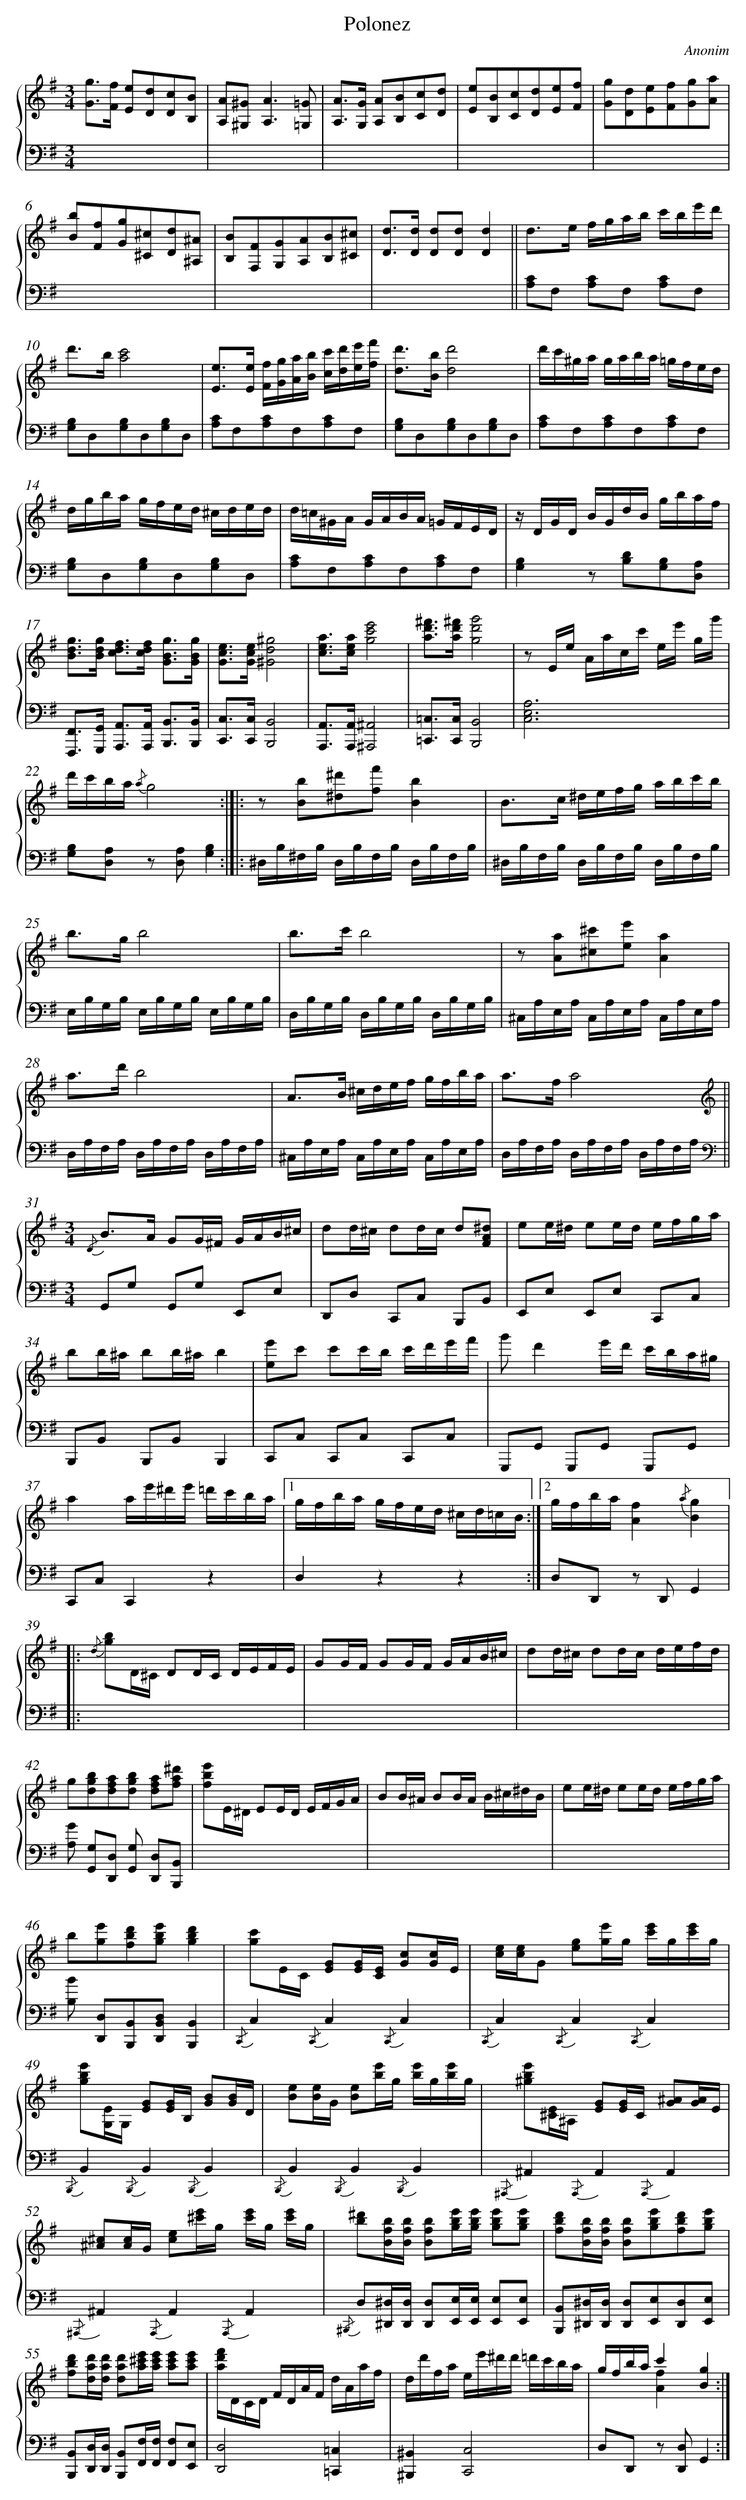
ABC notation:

X:1
T: Polonez
C: Anonim
L: 1/16
M: 3/4
%%staves {1 2}
V: 1 clef=treble
V: 2 clef=bass
K: G
[V:1] [g2G2]>[f2F2] [e2E2][d2D2][c2D2][B2B,2] |
[V:2] x12 |
[V:1] [A2A,2][^G4^G,4]<[A4A,4][=G2=G,2] |
[V:2] x12 |
[V:1] [A2A,2]>[G2G,2] [A2A,2][B2B,2][c2C2][d2D2] |
[V:2] x12 |
[V:1] [e2E2][B2B,2][c2C2][d2D2][e2E2][f2F2] |
[V:2] x12 |
[V:1] [g2G2][d2D2][e2E2][f2F2][g2G2][a2A2] |
[V:2] x12 |
[V:1] [b2B2][f2F2][g2G2][^c2^C2][d2D2][^A2^A,2] |
[V:2] x12 |
[V:1] [B2B,2][F2F,2][G2G,2][A2A,2][B2B,2][^c2^C2] |
[V:2] x12 |
[V:1] [d2D2]>[d2D2] [d2D2][d2D2][d4D4] ||
[V:2] x12 ||
[V:1] d2>e2 fgab c'be'd' |
[V:2] [C2A,2]F,2 [C2A,2]F,2 [C2A,2]F,2 |
[V:1] d'2>b2[c'8a8] |
[V:2] [B,2G,2]D,2[B,2G,2]D,2[B,2G,2]D,2 |
[V:1] [e2E2]>[e2E2] [fF][gG][aA][bB] [c'c][d'd][e'e][f'f] |
[V:2] [C2A,2]F,2[C2A,2]F,2[C2A,2]F,2 |
[V:1] [d'2d2]>[b2B2][d'8d8] |
[V:2] [B,2G,2]D,2[B,2G,2]D,2[B,2G,2]D,2 |
[V:1] d'c'^ga gaba =gfed |
[V:2] [C2A,2]F,2[C2A,2]F,2[C2A,2]F,2 |
[V:1] dgba gfed ^cded |
[V:2] [B,2G,2]D,2[B,2G,2]D,2[B,2G,2]D,2 |
[V:1] d=c^GA GABA =GFED |
[V:2] [C2A,2]F,2[C2A,2]F,2[C2A,2]F,2 |
[V:1] z DGD BGdB gbaf |
[V:2] [B,4G,4]z2 [D2B,2][B,2G,2][A,2D,2] |
[V:1] [g2d2B2]>[g2d2B2] [f2d2c2]>[f2d2c2] [g3B3G3][gBG] |
[V:2] [F,,2F,,,2]>[G,,2G,,,2] [A,,2A,,,2]>[A,,2A,,,2] [B,,3B,,,3][B,,B,,,] |
[V:1] [e2c2G2]>[e2c2G2][^g8d8^G8] |
[V:2] [C,2C,,2]>[C,2C,,2][B,,8B,,,8] |
[V:1] [a2e2c2]>[a2e2c2][e'8c'8g8] |
[V:2] [A,,2A,,,2]>[A,,2A,,,2][^A,,8^A,,,8] |
[V:1] [^f'2d'2a2]>[^f'2d'2a2][g'8d'8g8] |
[V:2] [=C,2=C,,2]>[C,2C,,2][B,,8B,,,8] |
[V:1] z2 Ee Aacc' ee' gg' |
[V:2] [A,12E,12C,12] |
[V:1] d'c'ba {/a}g8 :|]|:
[V:2] [B,2G,2][A,2D,2] z2 [A,2D,2][B,4G,4] :|]|:
[V:1] z2 [b2B2][^d'2^d2][f'2f2][b4B4] |
[V:2] ^D,B,^F,B, D,B,F,B, D,B,F,B, |
[V:1] B2>c2 ^defg abc'b |
[V:2] ^D,B,F,B, D,B,F,B, D,B,F,B, |
[V:1] b2>g2b8 |
[V:2] E,B,G,B, E,B,G,B, E,B,G,B, |
[V:1] b2>c'2b8 |
[V:2] D,B,G,B, D,B,G,B, D,B,G,B, |
[V:1] z2 [a2A2][^c'2^c2][e'2e2][a4A4] |
[V:2] ^C,A,E,A, C,A,E,A, C,A,E,A, |
[V:1] a2>d'2b8 |
[V:2] D,A,F,A, D,A,F,A, D,A,F,A, |
[V:1] A2>B2 ^cdef gfba |
[V:2] ^C,A,E,A, C,A,E,A, C,A,E,A, |
[V:1] a2>f2a8 ||
[V:2] D,A,F,A, D,A,F,A, D,A,F,A, ||
[V:1]  [K:G] [K:clef=treble][M:3/4]{/D} B2>A2 G2G^F GAB^c |
[V:2]  [K:G] [K:clef=bass][M:3/4]G,,2G,2 G,,2G,2 E,,2E,2 |
[V:1] d2d^c d2dc d2[^d2A2F2] |
[V:2] D,,2D,2 C,,2C,2 B,,,2B,,2 |
[V:1] e2e^d e2ed efga |
[V:2] E,,2E,2 E,,2E,2 C,,2C,2 |
[V:1] b2b^a b2b^ab4 |
[V:2] B,,,2B,,2 B,,,2B,,2B,,,4 |
[V:1] [e'2e2]c'2 c'2c'b c'd'e'f' |
[V:2] C,,2C,2 C,,2C,2 C,,2C,2 |
[V:1] g'2d'4e'd' c'ba^g |
[V:2] G,,,2G,,2 G,,,2G,,2 G,,,2G,,2 |
[V:1] a4ae'^d'e' =d'c'ba |[1
[V:2] C,,2C,2C,,4z4 |
[V:1] gfba gfed ^cd=cB :|][2
[V:2] D,4z4z4 :|]
[V:1] gfba[f4A4]{/a}[g4B4] ]|:
[V:2] D,2D,,2 z2 D,,2G,,4 ]|:
[V:1] {/d} [b2g2]D^C D2DC DEFE |
[V:2] x12 |
[V:1] G2GF G2GF GAB^c |
[V:2] x12 |
[V:1] d2d^c d2dc defd |
[V:2] x12 |
[V:1] g2[b2g2d2][a2f2d2][b2g2d2] [a2f2d2][^d'2a2f2] |
[V:2] [G2A,2] [G,2G,,2][D,2D,,2] [G,2G,,2] [D,2D,,2][B,,2B,,,2] |
[V:1] [e'2b2f2]E^D E2ED EFGA |
[V:2] x12 |
[V:1] B2B^A B2BA B^c^dB |
[V:2] x12 |
[V:1] e2e^d e2ed efga |
[V:2] x12 |
[V:1] b2[e'2g2][d'2b2f2][e'2b2g2][d'4b4g4] |
[V:2] [B2B,2] [D,2D,,2][B,,2B,,,2][D,2B,,2D,,2][B,,4B,,,4] |
[V:1] [c'2g2]EC [G2E2][GE][EC] [c2G2][cG]E |
[V:2] {/C,,}C,4{/C,,}C,4{/C,,}C,4 |
[V:1] [ec][ec]G2 [g2e2][e'g]g [e'c']g[e'c']g |
[V:2] {/C,,}C,4{/C,,}C,4{/C,,}C,4 |
[V:1] [e'2b2g2][EG,]G, [G2E2][GE]B, [B2G2][BG]D |
[V:2] {/B,,,}B,,4{/B,,,}B,,4{/B,,,}B,,4 |
[V:1] [e2B2][eB]G [e2B2][e'b]g [e'b]g[e'b]g |
[V:2] {/B,,,}B,,4{/B,,,}B,,4{/B,,,}B,,4 |
[V:1] [e'2b2^g2][E^C]^A, [G2E2][GE]C [^A2G2][AG]E |
[V:2] {/^A,,,}^A,,4{/A,,,}A,,4{/A,,,}A,,4 |
[V:1] [^c2^A2][cA]G [e2c2][e'^c']g [e'c']g [e'c']g |
[V:2] {/^A,,,}^A,,4{/A,,,}A,,4{/A,,,}A,,4 |
[V:1] [^d'2b2][bfB][bfB] [b2f2B2][e'bg][e'bg] [e'2b2g2][e'2b2g2] |
[V:2] {/^B,,,} D,2[^D,^D,,][D,D,,] [D,2D,,2][E,E,,][E,E,,] [E,2E,,2][E,2E,,2] |
[V:1] [d'2b2f2][bfB][bfB] [b2f2B2][e'2b2g2][d'2b2f2][e'2b2g2] |
[V:2] [B,,2B,,,2][^D,^D,,][D,D,,] [D,2D,,2][E,2E,,2][D,2D,,2][E,2E,,2] |
[V:1] [d'2b2f2][d'ad][d'ad] [d'2a2d2][e'^c'a][e'c'a] [e'2c'2a2][e'2c'2a2] |
[V:2] [B,,2B,,,2][D,D,,][D,D,,] [B,,2B,,,2][F,F,,][F,F,,] [F,2F,,2][E,2E,,2] |
[V:1] [f'd'a]DCD FDAF dAaf |
[V:2] [D,8D,,8][=C,4=C,,4] |
[V:1] dd'fa ee'^d'd' =d'c'ba |
[V:2] [^B,,4^B,,,4][C,8C,,8] |
[V:1] gfbac'4[g4B4] & x4[f4A4]x4 :|]
[V:2] D,2D,,2 z2 [D,2D,,2]G,,4 :|]
